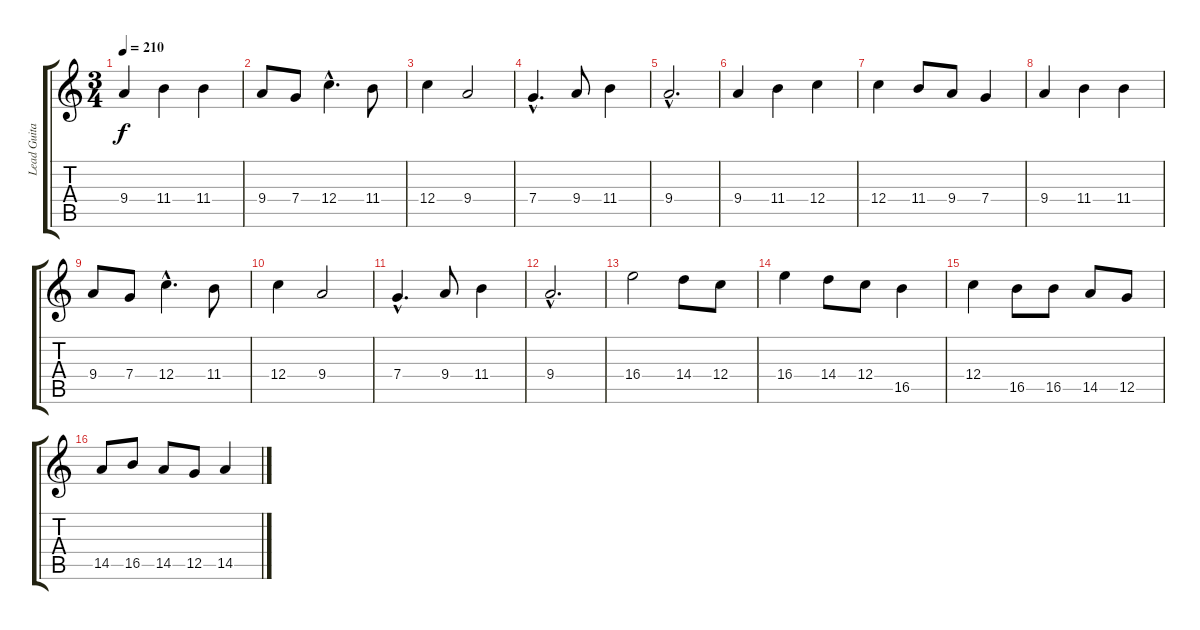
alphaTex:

\track ("Lead Guitar" "Lead Guita") {instrument overdrivenguitar}
\staff {score tabs}
\tuning (D4 A3 F3 C3 G2 D2) {hide}
\ts (3 4)
\tempo 210
\clef g2
\ks c
9.4.4{dy f} 11.4.4 11.4.4 |
9.4.8 7.4.8 12.4{hac}.4{d} 11.4.8 |
12.4.4 9.4.2 |
7.4{hac}.4{d} 9.4.8 11.4.4 |
9.4{hac}.2{d} |
9.4.4 11.4.4 12.4.4 |
12.4.4 11.4.8 9.4.8 7.4.4 |
9.4.4 11.4.4 11.4.4 |
9.4.8 7.4.8 12.4{hac}.4{d} 11.4.8 |
12.4.4 9.4.2 |
7.4{hac}.4{d} 9.4.8 11.4.4 |
9.4{hac}.2{d} |
16.4.2 14.4.8 12.4.8 |
16.4.4 14.4.8 12.4.8 16.5.4 |
12.4.4 16.5.8 16.5.8 14.5.8 12.5.8 |
14.5.8 16.5.8 14.5.8 12.5.8 14.5.4
